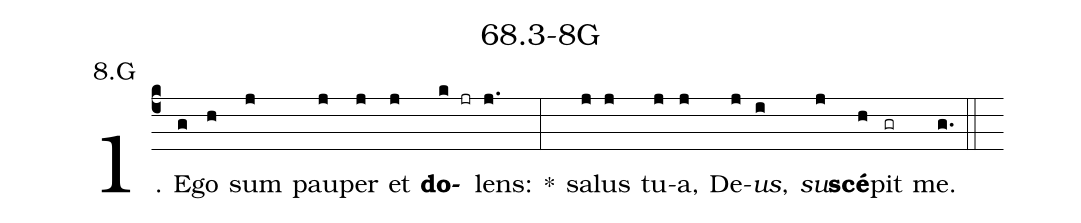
name: 68.3-8G;
annotation: 8.G;
%%
(c4)1. E(g)go(h) sum(j) pau(j)per(j) et(j) <b>do</b>(k jr)lens:(j.) *(:) sa(j)lus(j) tu(j)a,(j) De(j)<i>us</i>,(i) <i>su</i>(j)<b>scé</b>(h)pit(gr) me.(g.) (::)


%E(j) u(j) o(i) u(j) a(h) e.(g.) (::)
